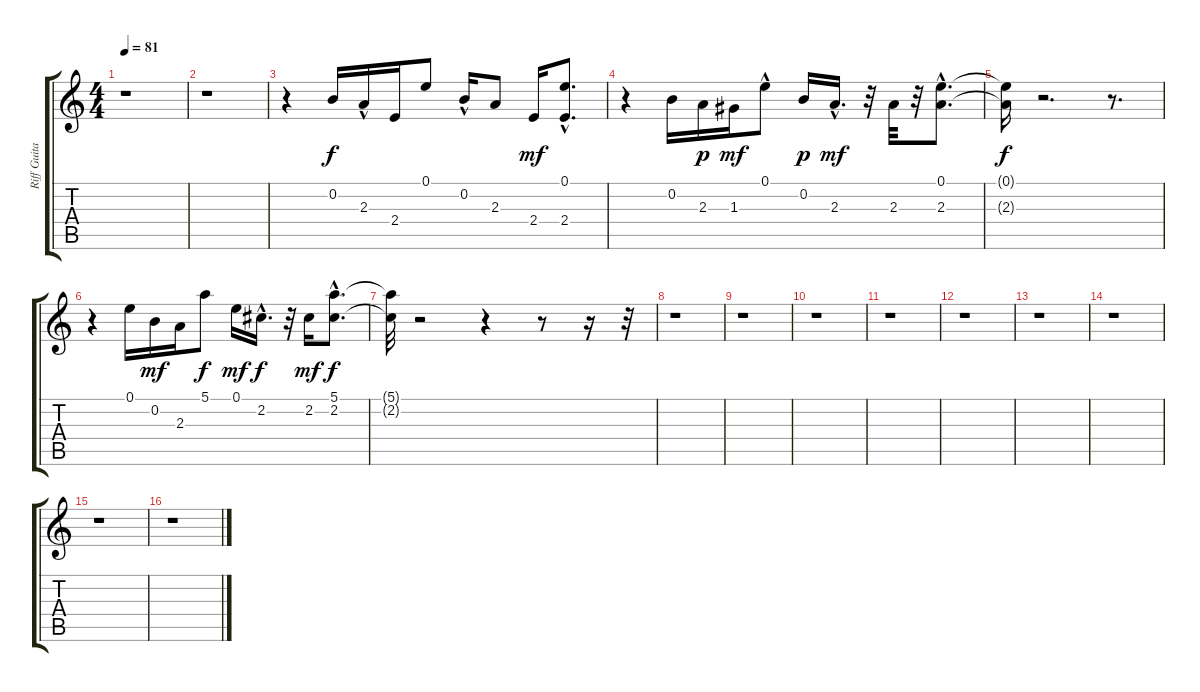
\track ("Riff Guitar" "Riff Guita") {instrument overdrivenguitar}
\staff {score tabs}
\tuning (E4 B3 G3 D3 A2 E2) {hide}
\ts (4 4)
\tempo 81
\clef g2
\ks c
r.1{dy f instrument overdrivenguitar} |
r.1 |
r.4 0.2.16 2.3{hac}.16 2.4.16 0.1.8 0.2{hac}.16 2.3.8 2.4.16{dy mf} (0.1{hac} 2.4{hac}).8{d} |
r.4 0.2.16 2.3.16{dy p} 1.3.16{dy mf} 0.1{hac}.8 0.2.16{dy p} 2.3{hac}.16{d dy mf} r.32 2.3.32 r.32 (0.1{hac} 2.3{hac}).8{d} |
(0.1{t} 2.3{t}).16{dy f} r.2{d} r.8{d} |
r.4 0.1.16 0.2.16{dy mf} 2.3.16 5.1.8{dy f} 0.1.16{dy mf} 2.2{hac}.16{d dy f} r.32 2.2.16{dy mf} (5.1{hac} 2.2{hac}).8{d dy f} |
(5.1{t} 2.2{t}).32 r.2 r.4 r.8 r.16 r.32 |
r.1 |
r.1 |
r.1 |
r.1 |
r.1 |
r.1 |
r.1 |
r.1 |
r.1
